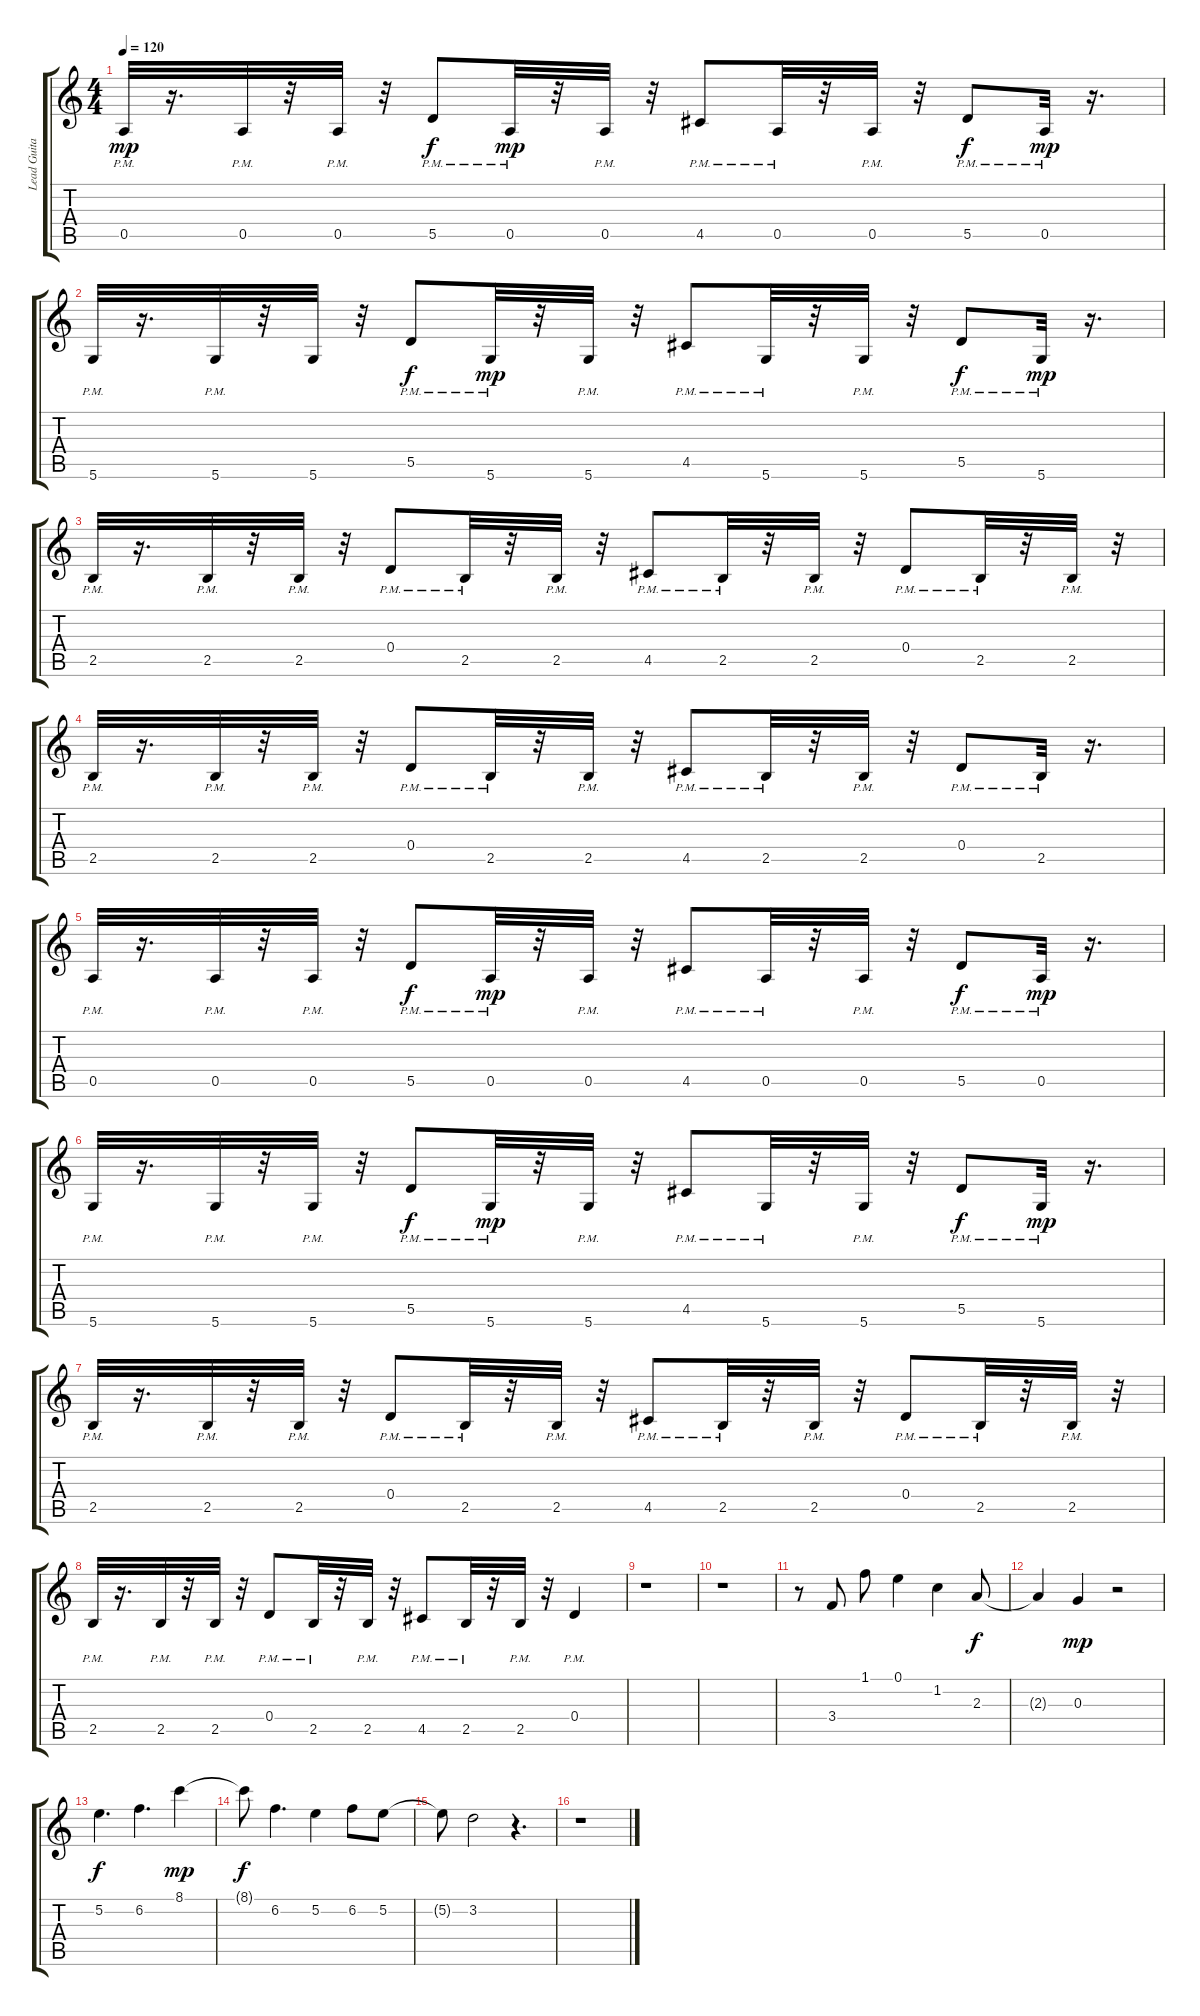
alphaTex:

\track ("Lead Guitar - Sascha Paeth" "Lead Guita") {instrument overdrivenguitar}
\staff {score tabs}
\tuning (E4 B3 G3 D3 A2 D2) {hide}
\ts (4 4)
\tempo 120
\clef g2
\ks c
0.5{pm}.32{dy mp} r.16{d} 0.5{pm}.32 r.32 0.5{pm}.32 r.32 5.5{pm}.8{dy f} 0.5{pm}.32{dy mp} r.32 0.5{pm}.32 r.32 4.5{pm}.8 0.5{pm}.32 r.32 0.5{pm}.32 r.32 5.5{pm}.8{dy f} 0.5{pm}.32{dy mp} r.16{d} |
5.6{pm}.32 r.16{d} 5.6{pm}.32 r.32 5.6.32 r.32 5.5{pm}.8{dy f} 5.6{pm}.32{dy mp} r.32 5.6{pm}.32 r.32 4.5{pm}.8 5.6{pm}.32 r.32 5.6{pm}.32 r.32 5.5{pm}.8{dy f} 5.6{pm}.32{dy mp} r.16{d} |
2.5{pm}.32 r.16{d} 2.5{pm}.32 r.32 2.5{pm}.32 r.32 0.4{pm}.8 2.5{pm}.32 r.32 2.5{pm}.32 r.32 4.5{pm}.8 2.5{pm}.32 r.32 2.5{pm}.32 r.32 0.4{pm}.8 2.5{pm}.32 r.32 2.5{pm}.32 r.32 |
2.5{pm}.32 r.16{d} 2.5{pm}.32 r.32 2.5{pm}.32 r.32 0.4{pm}.8 2.5{pm}.32 r.32 2.5{pm}.32 r.32 4.5{pm}.8 2.5{pm}.32 r.32 2.5{pm}.32 r.32 0.4{pm}.8 2.5{pm}.32 r.16{d} |
0.5{pm}.32 r.16{d} 0.5{pm}.32 r.32 0.5{pm}.32 r.32 5.5{pm}.8{dy f} 0.5{pm}.32{dy mp} r.32 0.5{pm}.32 r.32 4.5{pm}.8 0.5{pm}.32 r.32 0.5{pm}.32 r.32 5.5{pm}.8{dy f} 0.5{pm}.32{dy mp} r.16{d} |
5.6{pm}.32 r.16{d} 5.6{pm}.32 r.32 5.6{pm}.32 r.32 5.5{pm}.8{dy f} 5.6{pm}.32{dy mp} r.32 5.6{pm}.32 r.32 4.5{pm}.8 5.6{pm}.32 r.32 5.6{pm}.32 r.32 5.5{pm}.8{dy f} 5.6{pm}.32{dy mp} r.16{d} |
2.5{pm}.32 r.16{d} 2.5{pm}.32 r.32 2.5{pm}.32 r.32 0.4{pm}.8 2.5{pm}.32 r.32 2.5{pm}.32 r.32 4.5{pm}.8 2.5{pm}.32 r.32 2.5{pm}.32 r.32 0.4{pm}.8 2.5{pm}.32 r.32 2.5{pm}.32 r.32 |
2.5{pm}.32 r.16{d} 2.5{pm}.32 r.32 2.5{pm}.32 r.32 0.4{pm}.8 2.5{pm}.32 r.32 2.5{pm}.32 r.32 4.5{pm}.8 2.5{pm}.32 r.32 2.5{pm}.32 r.32 0.4{pm}.4 |
r.1 |
r.1 |
r.8 3.4.8 1.1.8 0.1.4 1.2.4 2.3.8{dy f} |
2.3{t}.4 0.3.4{dy mp} r.2 |
5.2.4{d dy f} 6.2.4{d} 8.1.4{dy mp} |
8.1{t}.8{dy f} 6.2.4{d} 5.2.4 6.2.8 5.2.8 |
5.2{t}.8 3.2.2 r.4{d} |
r.1
